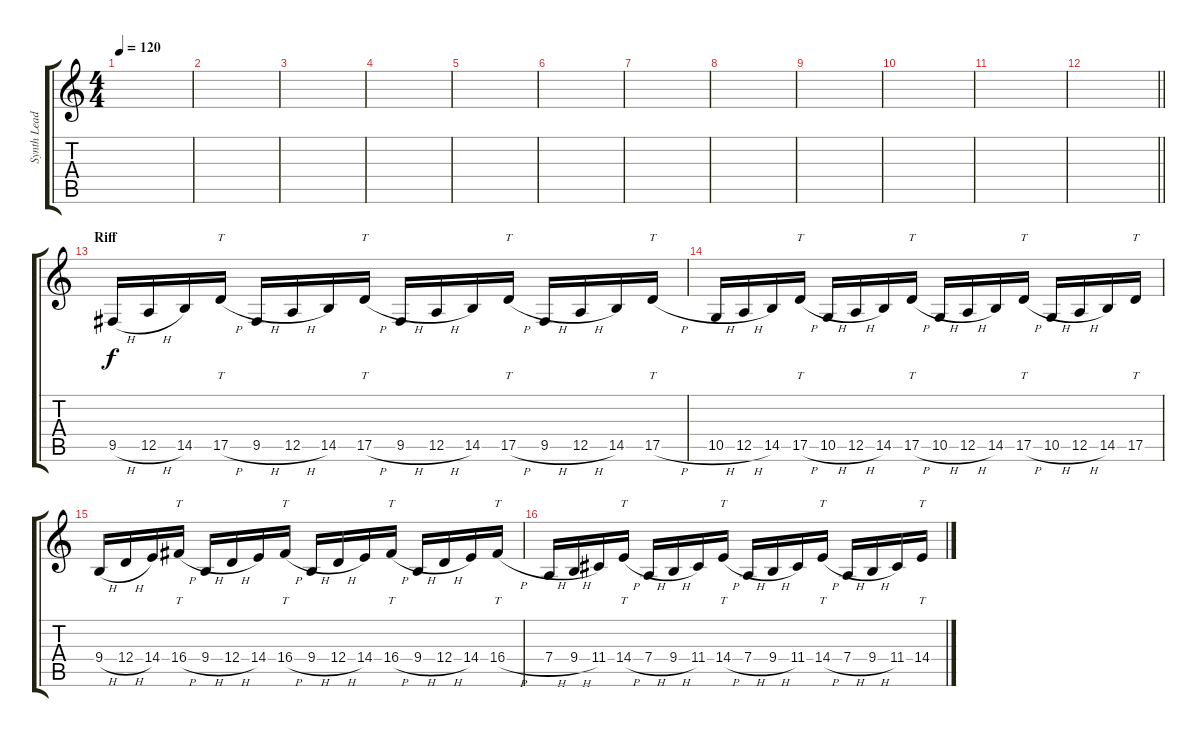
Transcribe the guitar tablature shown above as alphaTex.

\track ("Synth Lead" "Synth Lead") {instrument lead2sawtooth}
\staff {score tabs}
\tuning (E4 B3 G3 D3 A2 E2) {hide}
\ts (4 4)
\tempo 120
\clef g2
\ks c
|
|
|
|
|
|
|
|
|
|
|
\barLineRight lightlight
|
\section ("" "Riff")
9.5{h}.16 12.5{h}.16 14.5.16 17.5{h}.16{tt} 9.5{h}.16 12.5{h}.16 14.5.16 17.5{h}.16{tt} 9.5{h}.16 12.5{h}.16 14.5.16 17.5{h}.16{tt} 9.5{h}.16 12.5{h}.16 14.5.16 17.5{h}.16{tt} |
10.5{h}.16 12.5{h}.16 14.5.16 17.5{h}.16{tt} 10.5{h}.16 12.5{h}.16 14.5.16 17.5{h}.16{tt} 10.5{h}.16 12.5{h}.16 14.5.16 17.5{h}.16{tt} 10.5{h}.16 12.5{h}.16 14.5.16 17.5.16{tt} |
9.4{h}.16 12.4{h}.16 14.4.16 16.4{h}.16{tt} 9.4{h}.16 12.4{h}.16 14.4.16 16.4{h}.16{tt} 9.4{h}.16 12.4{h}.16 14.4.16 16.4{h}.16{tt} 9.4{h}.16 12.4{h}.16 14.4.16 16.4{h}.16{tt} |
7.4{h}.16 9.4{h}.16 11.4.16 14.4{h}.16{tt} 7.4{h}.16 9.4{h}.16 11.4.16 14.4{h}.16{tt} 7.4{h}.16 9.4{h}.16 11.4.16 14.4{h}.16{tt} 7.4{h}.16 9.4{h}.16 11.4.16 14.4.16{tt}
